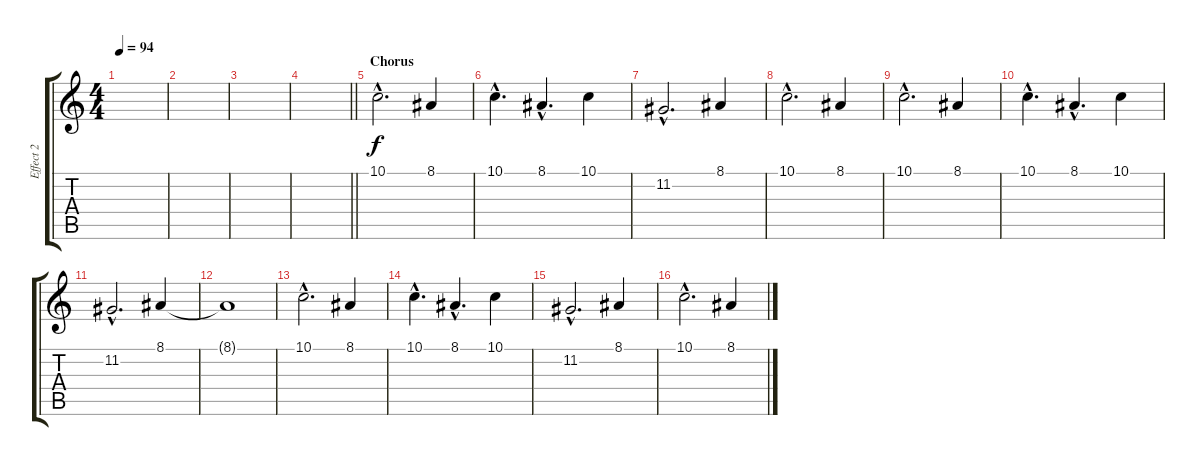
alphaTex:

\track ("Effect 2" "Effect 2") {instrument fx1rain}
\staff {score tabs}
\tuning (D4 A3 F3 C3 G2 C2) {hide}
\ts (4 4)
\tempo 94
\clef g2
\ks c
|
|
|
\barLineRight lightlight
|
\section ("" "Chorus")
10.1{hac}.2{d} 8.1.4 |
10.1{hac}.4{d} 8.1{hac}.4{d} 10.1.4 |
11.2{hac}.2{d} 8.1.4 |
10.1{hac}.2{d} 8.1.4 |
10.1{hac}.2{d} 8.1.4 |
10.1{hac}.4{d} 8.1{hac}.4{d} 10.1.4 |
11.2{hac}.2{d} 8.1.4 |
8.1{t}.1 |
10.1{hac}.2{d} 8.1.4 |
10.1{hac}.4{d} 8.1{hac}.4{d} 10.1.4 |
11.2{hac}.2{d} 8.1.4 |
10.1{hac}.2{d} 8.1.4
